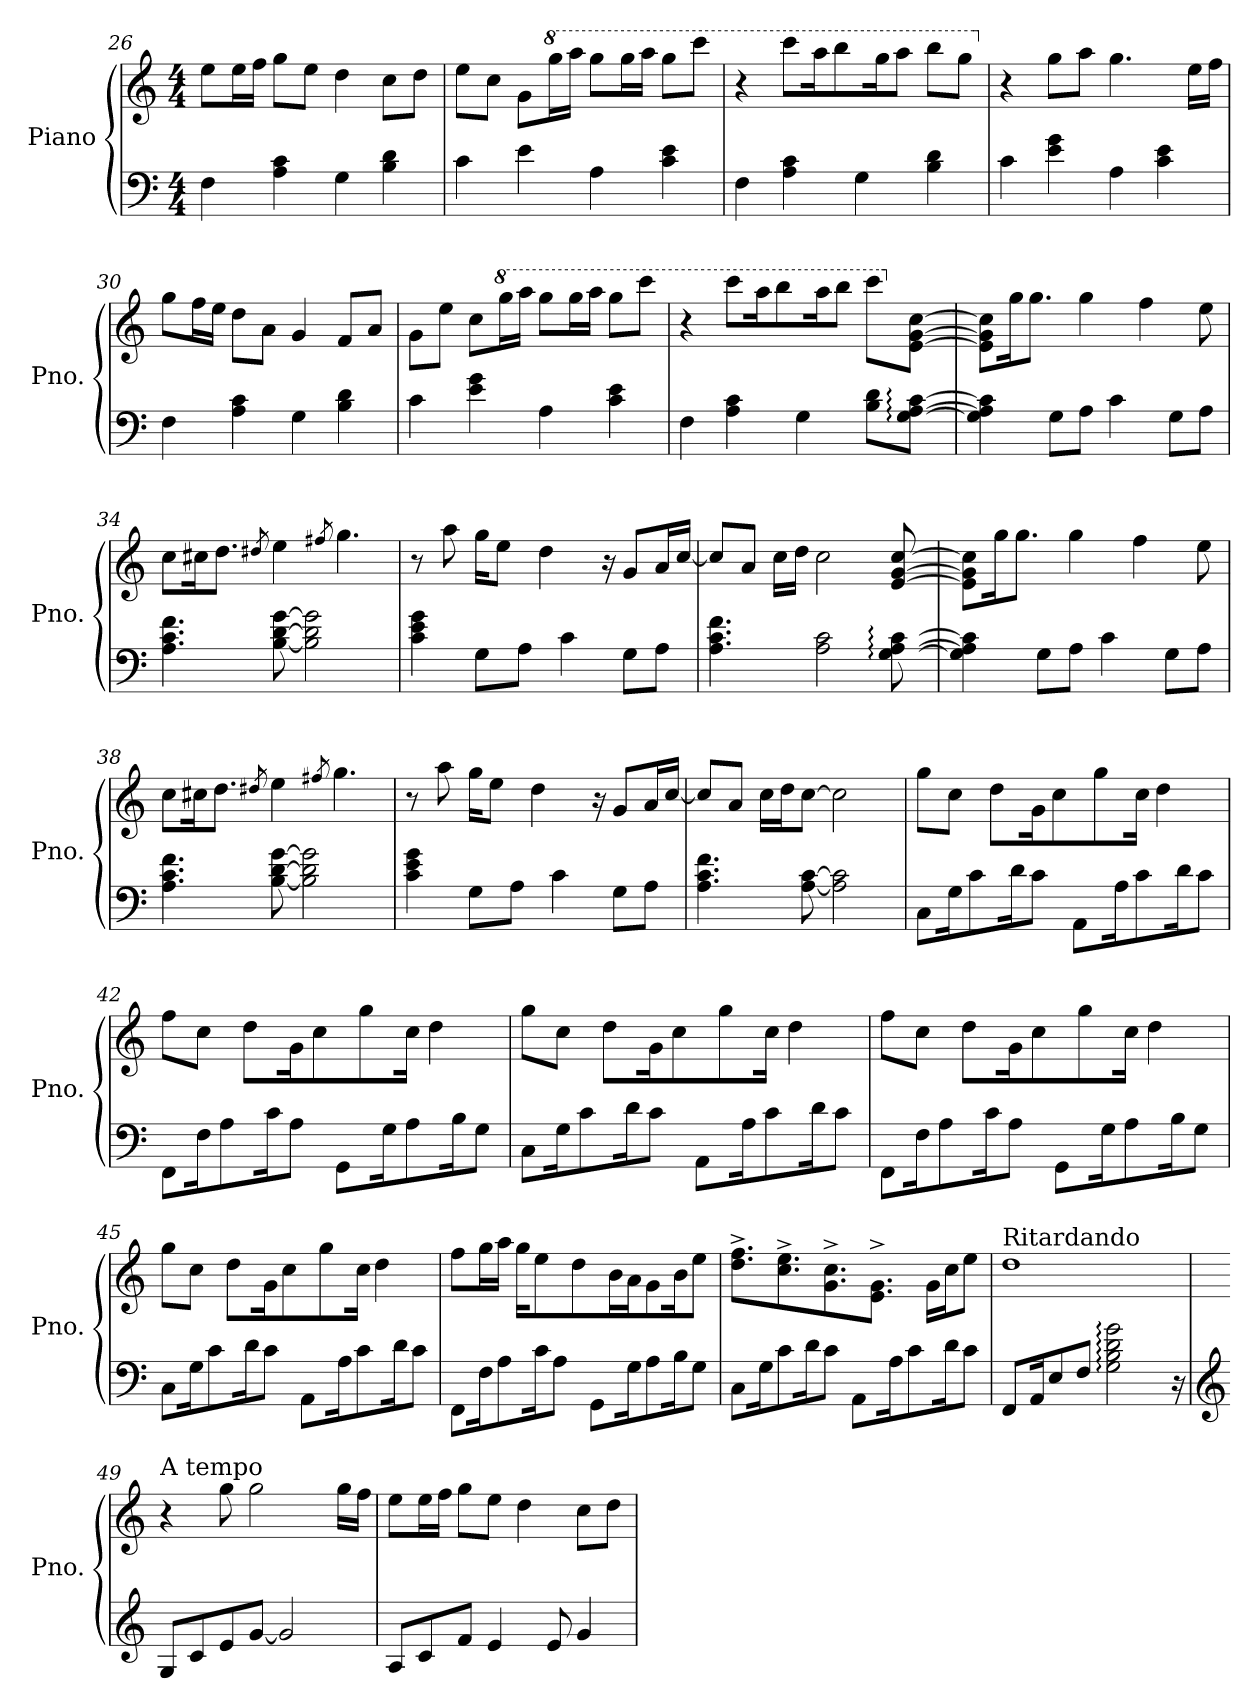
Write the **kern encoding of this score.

**kern	**kern
*part1	*part1
*staff2	*staff1
*I"Piano	*
*I'Pno.	*
*clefF4	*clefG2
*k[]	*k[]
*M4/4	*M4/4
=26	=26
4F\	8ee\L
.	16ee\L
.	16ff\JJ
4A\ 4c\	8gg\L
.	8ee\J
4G\	4dd\
4B\ 4d\	8cc\L
.	8dd\J
=27	=27
4c\	8ee\L
.	8cc\J
4e\	8g\L
*	*8va
.	16ggg\L
.	16aaa\JJ
4A\	8ggg\L
.	16ggg\L
.	16aaa\JJ
4c\ 4e\	8ggg\L
.	8cccc\J
=28	=28
4F\	4r
4A\ 4c\	8cccc\L
.	16aaa\K
.	8bbb\
4G\	.
.	16ggg\K
.	8aaa\J
4B\ 4d\	8bbb\L
.	8ggg\J
!!LO:LB:g=z
=29	=29
*	*X8va
4c\	4r
4e\ 4g\	8gg\L
.	8aa\J
4A\	4.gg\
4c\ 4e\	.
.	16ee\LL
.	16ff\JJ
=30	=30
4F\	8gg\L
.	16ff\L
.	16ee\JJ
4A\ 4c\	8dd\L
.	8a\J
4G\	4g/
4B\ 4d\	8f/L
.	8a/J
=31	=31
4c\	8g\L
.	8ee\J
4e\ 4g\	8cc\L
*	*8va
.	16ggg\L
.	16aaa\JJ
4A\	8ggg\L
.	16ggg\L
.	16aaa\JJ
4c\ 4e\	8ggg\L
.	8cccc\J
=32	=32
*^	*^
4F\	2..ryy	4r	2..ryy
4A\ 4c\	.	8cccc\L	.
.	.	16aaa\K	.
.	.	8bbb\	.
4G\	.	.	.
.	.	16aaa\K	.
.	.	8bbb\J	.
8B\ 8d\L	.	8cccc\L	.
*	*	*X8va	*
[8G\: [8A\: [8c\:J	[8G\yy: [8A\yy: [8c\yy: [8e\yy:	[8e\ [8g\ [8cc\J	[8g/yy [8cc/yy
!!LO:LB:g=z	!!
=33	=33	=33	=33
4G\] 4A\] 4c\]	4G\yy] 4A\yy] 4c\yy] 4e\yy]	8e\] 8g\] 8cc\]L	4g/yy] 4cc/yy]
.	.	16gg\K	.
.	.	8.gg\J	.
8G\L	4ryy	.	4ryy
8A\J	.	4gg\	.
4c\	2ryy	.	2ryy
.	.	4ff\	.
8G\L	.	.	.
8A\J	.	8ee\	.
*v	*v	*	*
*	*v	*v
=34	=34
4.A\ 4.c\ 4.f\	8cc\L
.	16cc#X\K
.	8.dd\J
.	8qdd#X/
[8B\ [8d\ [8g\	4ee\
2B\] 2d\] 2g\]	.
.	8qff#X/
.	4.gg\
=35	=35
4c\ 4e\ 4g\	8r
.	8aa\
8G\L	16gg\KL
.	8ee\J
8A\J	.
.	4dd\
4c\	.
.	16r
8G\L	8g/L
8A\J	16a/L
.	[16cc/JJ
=36	=36
*^	*^
4.A\ 4.c\ 4.f\	2..ryy	8cc/L]	2..ryy
.	.	8a/J	.
.	.	16cc\LL	.
.	.	16dd\JJ	.
2A\ 2c\	.	2cc\	.
[8G\: [8A\: [8c\:	[8G\yy: [8A\yy: [8c\yy: [8e\yy:	[8e/ [8g/ [8cc/	[8g/yy [8cc/yy
!!LO:LB:g=z	!!
=37	=37	=37	=37
4G\] 4A\] 4c\]	4G\yy] 4A\yy] 4c\yy] 4e\yy]	8e\] 8g\] 8cc\]L	4g/yy] 4cc/yy]
.	.	16gg\K	.
.	.	8.gg\J	.
8G\L	4ryy	.	4ryy
8A\J	.	4gg\	.
4c\	2ryy	.	2ryy
.	.	4ff\	.
8G\L	.	.	.
8A\J	.	8ee\	.
*v	*v	*	*
*	*v	*v
=38	=38
4.A\ 4.c\ 4.f\	8cc\L
.	16cc#X\K
.	8.dd\J
.	8qdd#X/
[8B\ [8d\ [8g\	4ee\
2B\] 2d\] 2g\]	.
.	8qff#X/
.	4.gg\
=39	=39
4c\ 4e\ 4g\	8r
.	8aa\
8G\L	16gg\KL
.	8ee\J
8A\J	.
.	4dd\
4c\	.
.	16r
8G\L	8g/L
8A\J	16a/L
.	[16cc/JJ
=40	=40
4.A\ 4.c\ 4.f\	8cc/L]
.	8a/J
.	16cc\LL
.	16dd\J
[8A\ [8c\	[8cc\J
2A\] 2c\]	2cc\]
!!LO:LB:g=z
=41	=41
8C\L	8gg\L
16G\K	8cc\J
8c\	.
.	8dd\L
16d\K	.
8c\J	16g\K
.	8cc\
8AA\L	.
.	8gg\
16A\K	.
8c\	16cc\Jk
.	4dd\
16d\K	.
8c\J	.
=42	=42
8FF\L	8ff\L
16F\K	8cc\J
8A\	.
.	8dd\L
16c\K	.
8A\J	16g\K
.	8cc\
8GG\L	.
.	8gg\
16G\K	.
8A\	16cc\Jk
.	4dd\
16B\K	.
8G\J	.
=43	=43
8C\L	8gg\L
16G\K	8cc\J
8c\	.
.	8dd\L
16d\K	.
8c\J	16g\K
.	8cc\
8AA\L	.
.	8gg\
16A\K	.
8c\	16cc\Jk
.	4dd\
16d\K	.
8c\J	.
=44	=44
8FF\L	8ff\L
16F\K	8cc\J
8A\	.
.	8dd\L
16c\K	.
8A\J	16g\K
.	8cc\
8GG\L	.
.	8gg\
16G\K	.
8A\	16cc\Jk
.	4dd\
16B\K	.
8G\J	.
!!LO:PB:g=z
=45	=45
8C\L	8gg\L
16G\K	8cc\J
8c\	.
.	8dd\L
16d\K	.
8c\J	16g\K
.	8cc\
8AA\L	.
.	8gg\
16A\K	.
8c\	16cc\Jk
.	4dd\
16d\K	.
8c\J	.
=46	=46
8FF\L	8ff\L
16F\K	16gg\L
8A\	16aa\JJ
.	16gg\KL
16c\K	8ee\
8A\J	.
.	8dd\
8GG\L	.
.	16b\L
16G\K	16a\J
8A\	8g\
16B\K	16b\K
8G\J	8ee\J
=47	=47
8C\L	8.dd\^ 8.ff\^L
16G\K	.
8c\	8.cc\^ 8.ee\^
16d\K	.
8c\J	8.g\^ 8.cc\^
8AA\L	.
.	8.e\^ 8.g\^J
16A\K	.
8c\	.
.	16g\LL
16d\K	16cc\J
8c\J	8ee\J
=48	=48
!	!LO:TX:a:t=Ritardando
8FF/L	1dd
16AA/K	.
8E/	.
8F/J	.
2G\: 2B\: 2d\: 2g\:	.
16r	.
!!LO:LB:g=z
=49	=49
*clefG2	*
*	*MM105
!	!LO:TX:a:t=A tempo
8G/L	4r
8c/	.
8e/	8gg\
[8g/J	2gg\
2g/]	.
.	16gg\LL
.	16ff\JJ
=50	=50
8A/L	8ee\L
8c/	16ee\L
.	16ff\JJ
8f/J	8gg\L
4e/	8ee\J
.	4dd\
8e/	.
4g/	8cc\L
.	8dd\J
=	=
*-	*-
